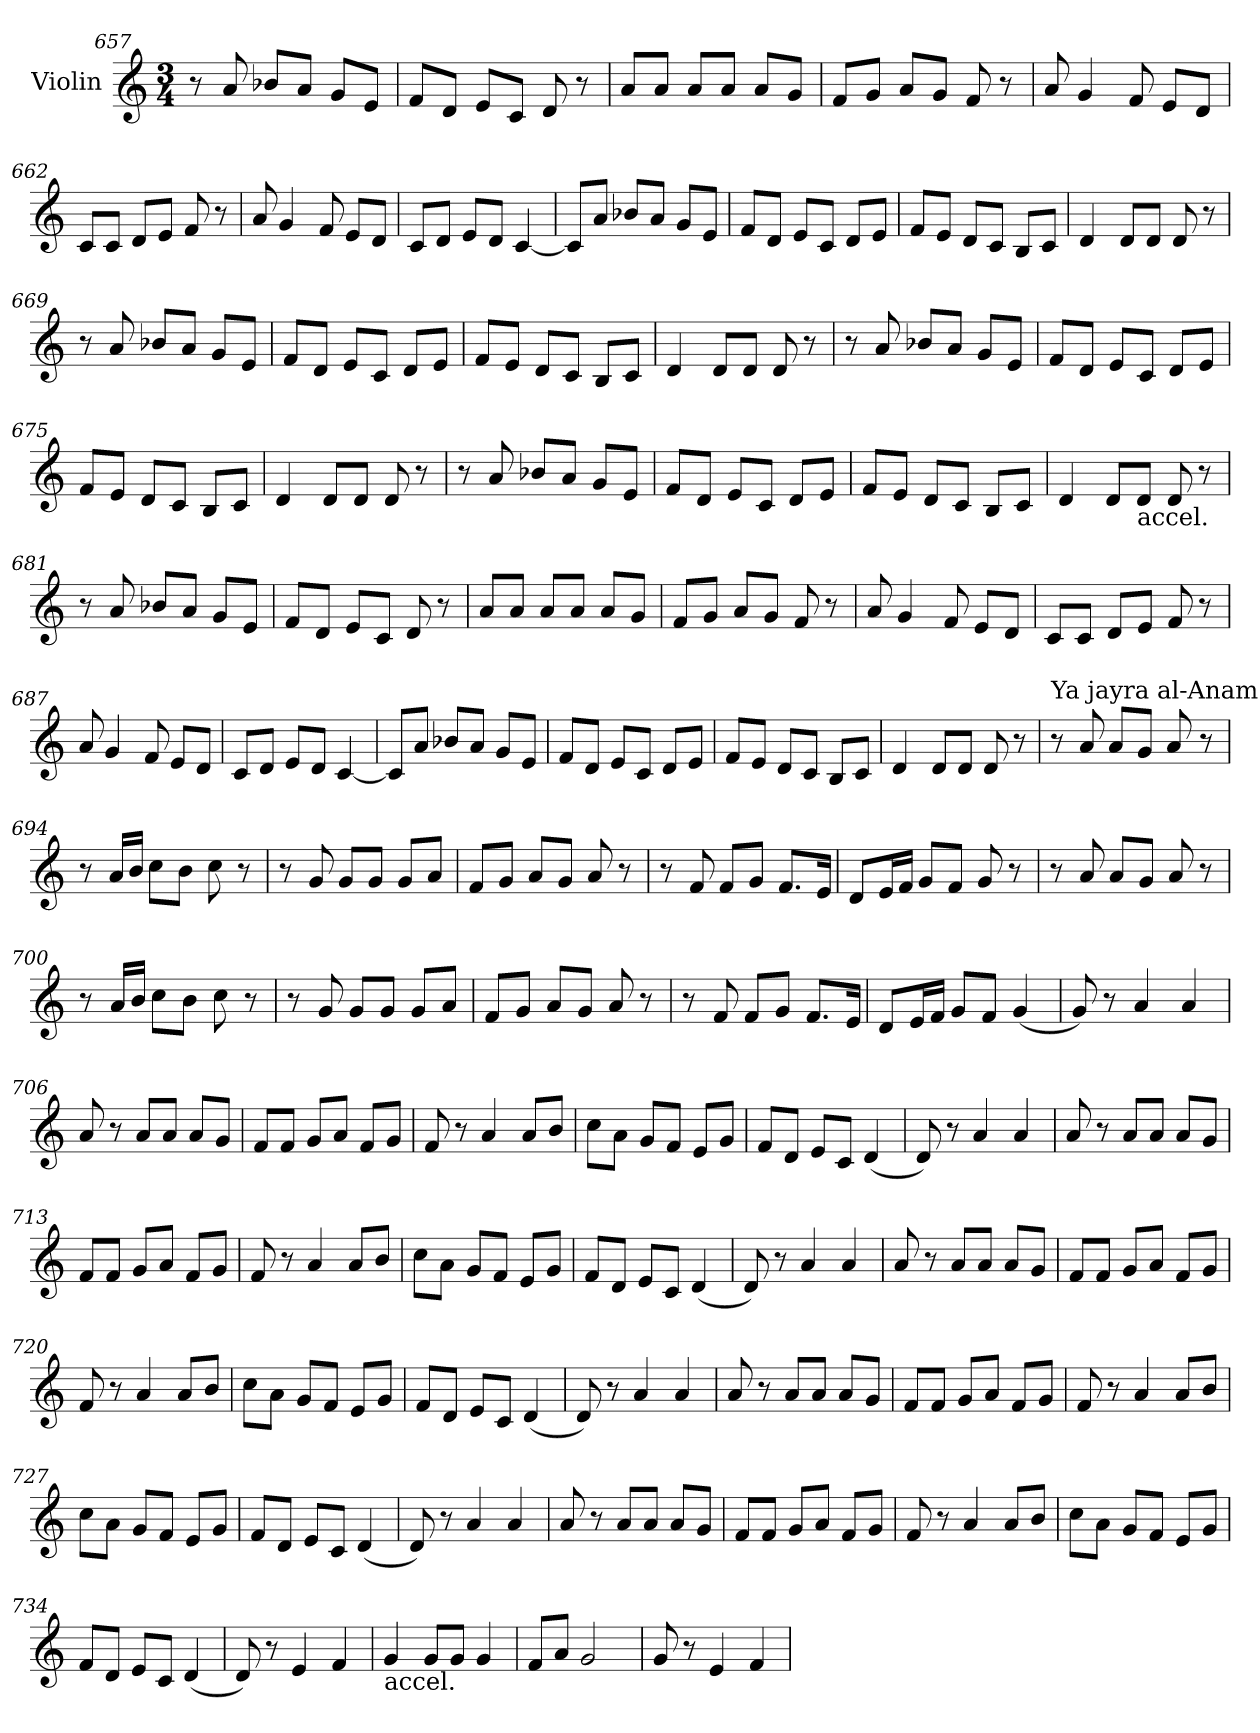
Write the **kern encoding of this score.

**kern
*part1
*staff1
*I"Violin
*clefG2
*k[]
*C:
*M3/4
=657
8r
8a/
8b-X/L
8a/J
8g/L
8e/J
!!LO:PB:g=z
=658
8f/L
8d/J
8e/L
8c/J
8d/
8r
=659
8a/L
8a/J
8a/L
8a/J
8a/L
8g/J
=660
8f/L
8g/J
8a/L
8g/J
8f/
8r
=661
8a/
4g/
8f/
8e/L
8d/J
=662
8c/L
8c/J
8d/L
8e/J
8f/
8r
=663
8a/
4g/
8f/
8e/L
8d/J
!!LO:PB:g=z
=664
8c/L
8d/J
8e/L
8d/J
[4c/
=665
8c/L]
8a/J
8b-X/L
8a/J
8g/L
8e/J
!!LO:PB:g=z
=666
8f/L
8d/J
8e/L
8c/J
8d/L
8e/J
=667
8f/L
8e/J
8d/L
8c/J
8B/L
8c/J
=668
4d/
8d/L
8d/J
8d/
8r
=669
8r
8a/
8b-X/L
8a/J
8g/L
8e/J
!!LO:PB:g=z
=670
8f/L
8d/J
8e/L
8c/J
8d/L
8e/J
=671
8f/L
8e/J
8d/L
8c/J
8B/L
8c/J
!!LO:PB:g=z
=672
4d/
8d/L
8d/J
8d/
8r
=673
8r
8a/
8b-X/L
8a/J
8g/L
8e/J
=674
8f/L
8d/J
8e/L
8c/J
8d/L
8e/J
=675
8f/L
8e/J
8d/L
8c/J
8B/L
8c/J
!!LO:PB:g=z
=676
4d/
8d/L
8d/J
8d/
8r
=677
8r
8a/
8b-X/L
8a/J
8g/L
8e/J
!!LO:PB:g=z
=678
8f/L
8d/J
8e/L
8c/J
8d/L
8e/J
=679
8f/L
8e/J
8d/L
8c/J
8B/L
8c/J
=680
4d/
8d/L
!LO:TX:b:t=accel.
8d/J
8d/
8r
=681
8r
8a/
8b-X/L
8a/J
8g/L
8e/J
!!LO:PB:g=z
=682
8f/L
8d/J
8e/L
8c/J
8d/
8r
=683
8a/L
8a/J
8a/L
8a/J
8a/L
8g/J
!!LO:PB:g=z
=684
8f/L
8g/J
8a/L
8g/J
8f/
8r
=685
8a/
4g/
8f/
8e/L
8d/J
=686
8c/L
8c/J
8d/L
8e/J
8f/
8r
=687
8a/
4g/
8f/
8e/L
8d/J
!!LO:PB:g=z
=688
8c/L
8d/J
8e/L
8d/J
[4c/
=689
8c/L]
8a/J
8b-X/L
8a/J
8g/L
8e/J
!!LO:PB:g=z
=690
8f/L
8d/J
8e/L
8c/J
8d/L
8e/J
=691
8f/L
8e/J
8d/L
8c/J
8B/L
8c/J
=692
4d/
8d/L
8d/J
8d/
8r
=693
*MM70
!LO:TX:a:t=Ya jayra al-Anam
8r
8a/
8a/L
8g/J
8a/
8r
!!LO:PB:g=z
=694
8r
16a/LL
16b/JJ
8cc\L
8b\J
8cc\
8r
=695
8r
8g/
8g/L
8g/J
8g/L
8a/J
!!LO:PB:g=z
=696
8f/L
8g/J
8a/L
8g/J
8a/
8r
=697
8r
8f/
8f/L
8g/J
8.f/L
16e/Jk
=698
8d/L
16e/L
16f/JJ
8g/L
8f/J
8g/
8r
=699
8r
8a/
8a/L
8g/J
8a/
8r
!!LO:PB:g=z
=700
8r
16a/LL
16b/JJ
8cc\L
8b\J
8cc\
8r
=701
8r
8g/
8g/L
8g/J
8g/L
8a/J
!!LO:PB:g=z
=702
8f/L
8g/J
8a/L
8g/J
8a/
8r
=703
8r
8f/
8f/L
8g/J
8.f/L
16e/Jk
=704
8d/L
16e/L
16f/JJ
8g/L
8f/J
(4g/
=705
8g/)
8r
4a/
4a/
!!LO:PB:g=z
=706
8a/
8r
8a/L
8a/J
8a/L
8g/J
=707
8f/L
8f/J
8g/L
8a/J
8f/L
8g/J
=708
8f/
8r
4a/
8a/L
8b/J
=709
8cc\L
8a\J
8g/L
8f/J
8e/L
8g/J
=710
8f/L
8d/J
8e/L
8c/J
(4d/
=711
8d/)
8r
4a/
4a/
!!LO:PB:g=z
=712
8a/
8r
8a/L
8a/J
8a/L
8g/J
=713
8f/L
8f/J
8g/L
8a/J
8f/L
8g/J
!!LO:PB:g=z
=714
8f/
8r
4a/
8a/L
8b/J
=715
8cc\L
8a\J
8g/L
8f/J
8e/L
8g/J
=716
8f/L
8d/J
8e/L
8c/J
(4d/
=717
8d/)
8r
4a/
4a/
!!LO:PB:g=z
=718
8a/
8r
8a/L
8a/J
8a/L
8g/J
=719
8f/L
8f/J
8g/L
8a/J
8f/L
8g/J
!!LO:PB:g=z
=720
8f/
8r
4a/
8a/L
8b/J
=721
8cc\L
8a\J
8g/L
8f/J
8e/L
8g/J
=722
8f/L
8d/J
8e/L
8c/J
(4d/
=723
8d/)
8r
4a/
4a/
!!LO:PB:g=z
=724
8a/
8r
8a/L
8a/J
8a/L
8g/J
=725
8f/L
8f/J
8g/L
8a/J
8f/L
8g/J
!!LO:PB:g=z
=726
8f/
8r
4a/
8a/L
8b/J
=727
8cc\L
8a\J
8g/L
8f/J
8e/L
8g/J
=728
8f/L
8d/J
8e/L
8c/J
(4d/
=729
8d/)
8r
4a/
4a/
!!LO:PB:g=z
=730
8a/
8r
8a/L
8a/J
8a/L
8g/J
=731
8f/L
8f/J
8g/L
8a/J
8f/L
8g/J
!!LO:PB:g=z
=732
8f/
8r
4a/
8a/L
8b/J
=733
8cc\L
8a\J
8g/L
8f/J
8e/L
8g/J
=734
8f/L
8d/J
8e/L
8c/J
(4d/
=735
8d/)
8r
4e/
4f/
!!LO:PB:g=z
=736
!LO:TX:b:t=accel.
4g/
8g/L
8g/J
4g/
=737
8f/L
8a/J
2g/
=738
8g/
8r
4e/
4f/
=
*-
